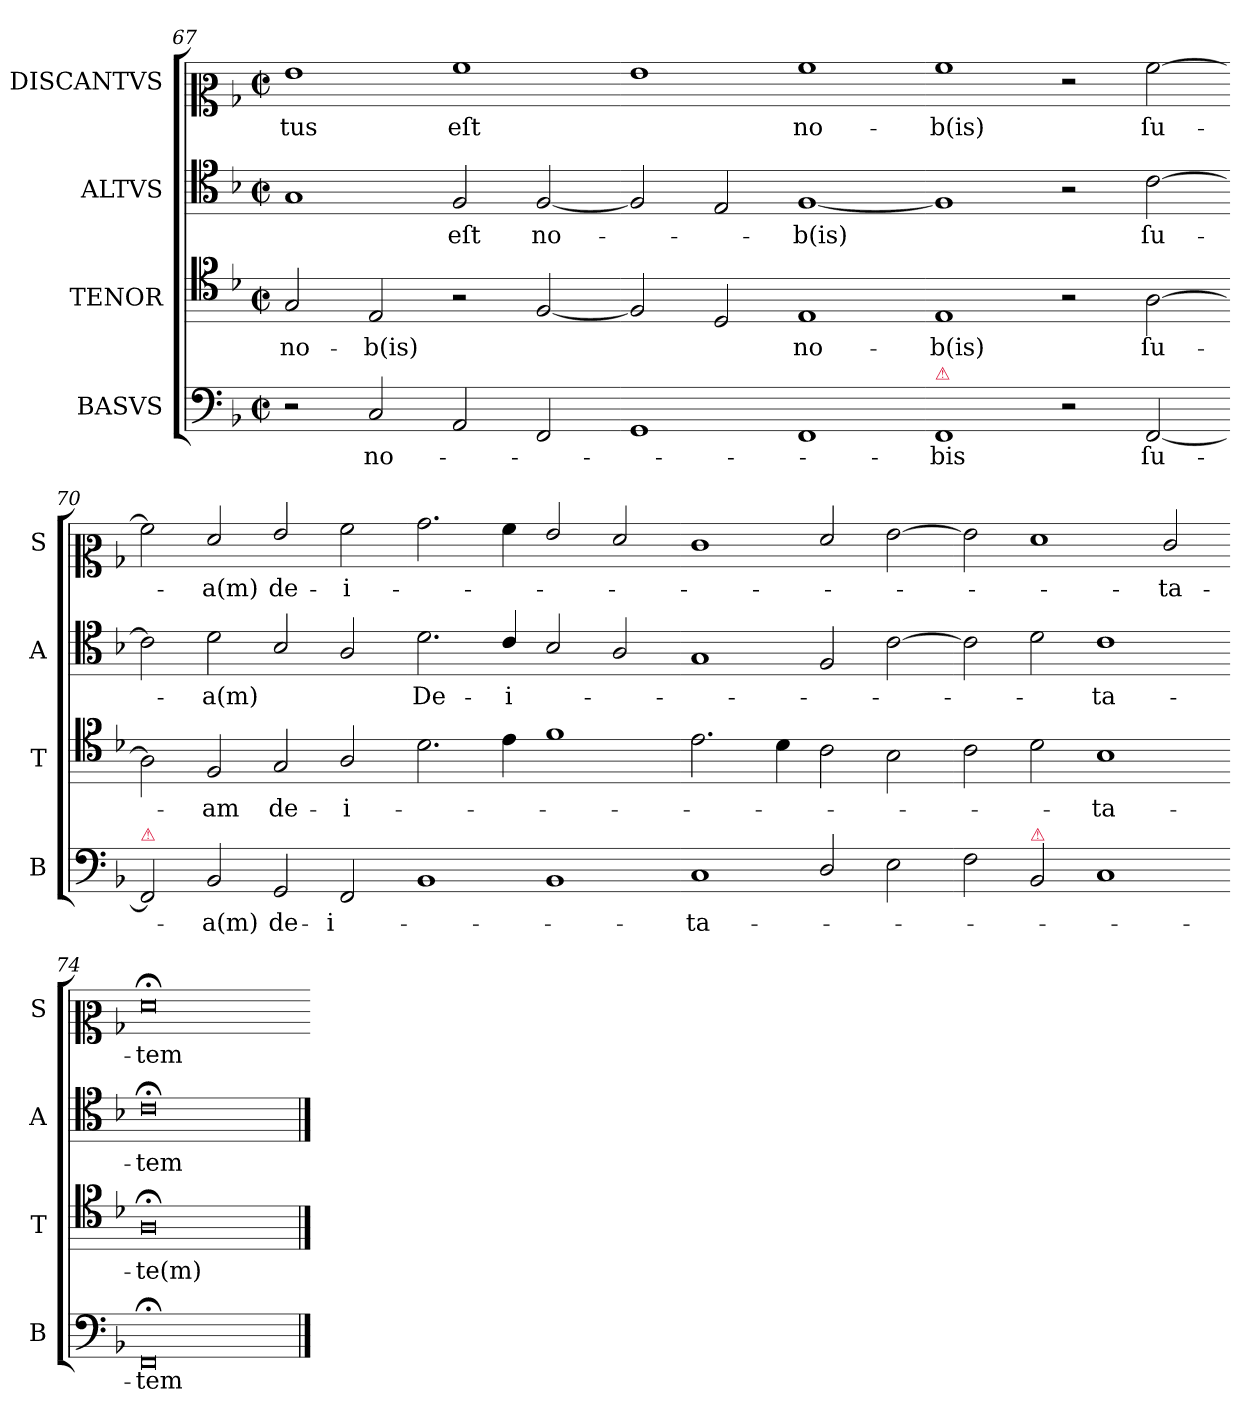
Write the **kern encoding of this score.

**kern	**text	**kern	**text	**kern	**text	**kern	**text
*part4	*part4	*part3	*part3	*part2	*part2	*part1	*part1
*staff4	*staff4	*staff3	*staff3	*staff2	*staff2	*staff1	*staff1
*I"BASVS	*	*I"TENOR	*	*I"ALTVS	*	*I"DISCANTVS	*
*I'B	*	*I'T	*	*I'A	*	*I'S	*
*clefF4	*	*clefC5	*	*clefC4	*	*clefC2	*
*k[b-]	*	*k[b-]	*	*k[b-]	*	*k[b-]	*
*F:	*	*F:	*	*F:	*	*F:	*
*M2/1	*	*M2/1	*	*M2/1	*	*M2/1	*
*met(c|)	*	*met(c|)	*	*met(c|)	*	*met(c|)	*
=67	=67	=67	=67	=67	=67	=67	=67
2r	.	2E/	no-	1G/	.	1g\	-tus
2C/	no-	2C/	-b(is)	.	.	.	.
2AA/	.	2r	.	2F/	eſt	1a\	eſt
2FF/	.	[2D/	.	[2F/	no-	.	.
=68-	=68-	=68-	=68-	=68-	=68-	=68-	=68-
1GG/	.	2D/]	.	2F/]	.	1g\	.
.	.	2BB-/	.	2E/	.	.	.
1FF/	.	1C/	no-	[1F/	-b(is)	1a\	no-
=69-	=69-	=69-	=69-	=69-	=69-	=69-	=69-
!LO:TX:a:color=crimson:t=⚠	!	!	!	!	!	!	!
1FF/	-bis	1C/	-b(is)	1F/]	.	1a\	-b(is)
2r	.	2r	.	2r	.	2r	.
[2FF/	ſu-	[2F\	ſu-	[2c\	ſu-	[2a\	ſu-
=70-	=70-	=70-	=70-	=70-	=70-	=70-	=70-
!LO:TX:a:color=crimson:t=⚠	!	!	!	!	!	!	!
2FF/]	.	2F\]	.	2c\]	.	2a\]	.
2BB-/	-a(m)	2D/	-am	2d\	-a(m)	2f/	-a(m)
2GG/	de-	2E/	de-	2B-/	.	2g/	de-
2FF/	-i-	2F/	-i-	2A/	.	2a\	-i-
=71-	=71-	=71-	=71-	=71-	=71-	=71-	=71-
1BB-/	.	2.B-\	.	2.d\	De-	2.b-\	.
.	.	4c\	.	4c/	-i-	4a\	.
1BB-/	.	1d\	.	2B-/	.	2g/	.
.	.	.	.	2A/	.	2f/	.
=72-	=72-	=72-	=72-	=72-	=72-	=72-	=72-
1C/	-ta-	2.c\	.	1G/	.	1e\	.
.	.	4B-\	.	.	.	.	.
2D/	.	2A\	.	2F/	.	2f/	.
2E\	.	2G\	.	[2c\	.	[2g\	.
=73-	=73-	=73-	=73-	=73-	=73-	=73-	=73-
2F\	.	2A\	.	2c\]	.	2g\]	.
!LO:TX:a:color=crimson:t=⚠	!	!	!	!	!	!	!
2BB-/	.	2B-\	.	2d\	.	1f\	.
1C/	.	1G\	-ta-	1c\	-ta-	.	.
.	.	.	.	.	.	2e/	-ta-
=74-	=74-	=74-	=74-	=74-	=74-	=74-	=74-
0FF;</	-tem	0F;<\	-te(m)	0c;<\	-tem	0f;<\	-tem
==	=-	==	=-	==	=-	=-	=-
*-	*-	*-	*-	*-	*-	*-	*-
